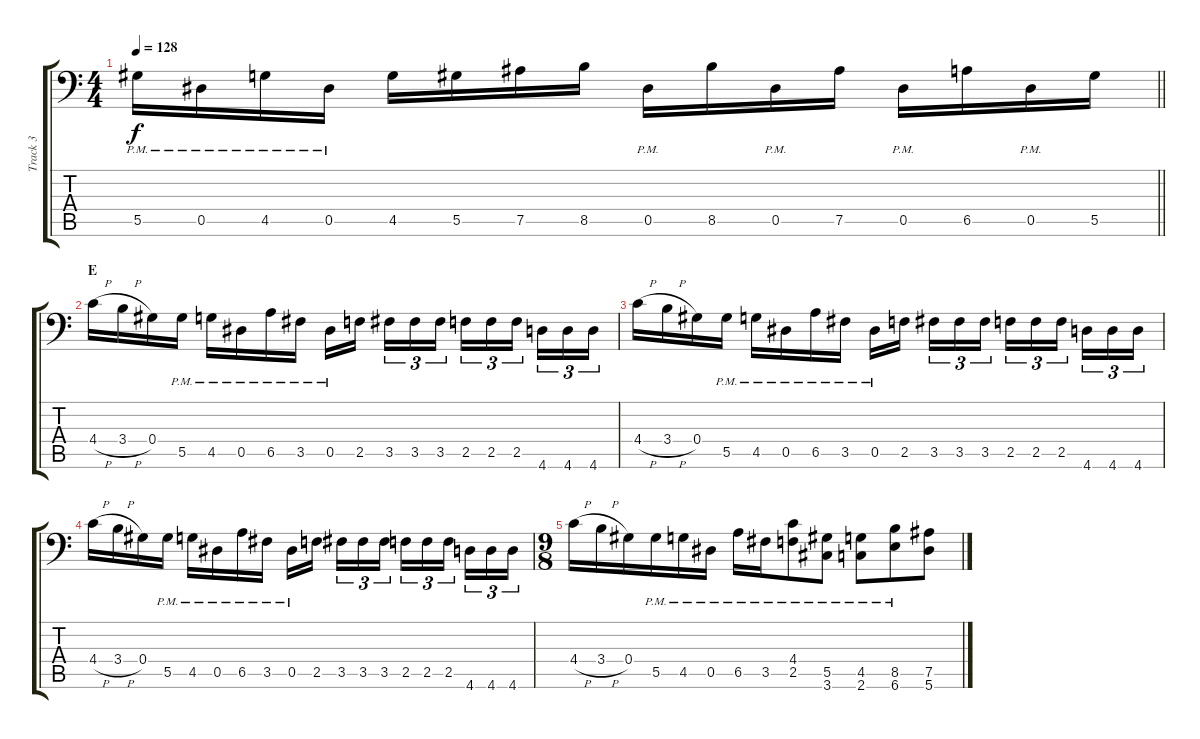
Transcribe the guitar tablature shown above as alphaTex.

\track ("Track 3" "Track 3") {instrument distortionguitar}
\staff {score tabs}
\tuning (Bb3 F3 Db3 Ab2 Eb2 Bb1) {hide}
\ts (4 4)
\tempo 128
\clef f4
\barLineRight lightlight
\ks c
5.5{pm}.16{dy f} 0.5{pm}.16 4.5{pm}.16 0.5{pm}.16 4.5.16 5.5.16 7.5.16 8.5.16 0.5{pm}.16 8.5.16 0.5{pm}.16 7.5.16 0.5{pm}.16 6.5.16 0.5{pm}.16 5.5.16 |
\section ("" "E")
4.4{h}.16 3.4{h}.16 0.4.16 5.5{pm}.16 4.5{pm}.16 0.5{pm}.16 6.5{pm}.16 3.5{pm}.16 0.5{pm}.16 2.5.16 3.5.16{tu (3 2)} 3.5.16{tu (3 2)} 3.5.16{tu (3 2)} 2.5.16{tu (3 2)} 2.5.16{tu (3 2)} 2.5.16{tu (3 2)} 4.6.16{tu (3 2)} 4.6.16{tu (3 2)} 4.6.16{tu (3 2)} |
4.4{h}.16 3.4{h}.16 0.4.16 5.5{pm}.16 4.5{pm}.16 0.5{pm}.16 6.5{pm}.16 3.5{pm}.16 0.5{pm}.16 2.5.16 3.5.16{tu (3 2)} 3.5.16{tu (3 2)} 3.5.16{tu (3 2)} 2.5.16{tu (3 2)} 2.5.16{tu (3 2)} 2.5.16{tu (3 2)} 4.6.16{tu (3 2)} 4.6.16{tu (3 2)} 4.6.16{tu (3 2)} |
4.4{h}.16 3.4{h}.16 0.4.16 5.5{pm}.16 4.5{pm}.16 0.5{pm}.16 6.5{pm}.16 3.5{pm}.16 0.5{pm}.16 2.5.16 3.5.16{tu (3 2)} 3.5.16{tu (3 2)} 3.5.16{tu (3 2)} 2.5.16{tu (3 2)} 2.5.16{tu (3 2)} 2.5.16{tu (3 2)} 4.6.16{tu (3 2)} 4.6.16{tu (3 2)} 4.6.16{tu (3 2)} |
\ts (9 8)
4.4{h}.16 3.4{h}.16 0.4.16 5.5{pm}.16 4.5{pm}.16 0.5{pm}.16 6.5{pm}.16 3.5{pm}.16 (4.4{pm} 2.5{pm}).8 (5.5{pm} 3.6{pm}).8 (4.5{pm} 2.6{pm}).8 (8.5{pm} 6.6{pm}).8 (7.5 5.6).8
